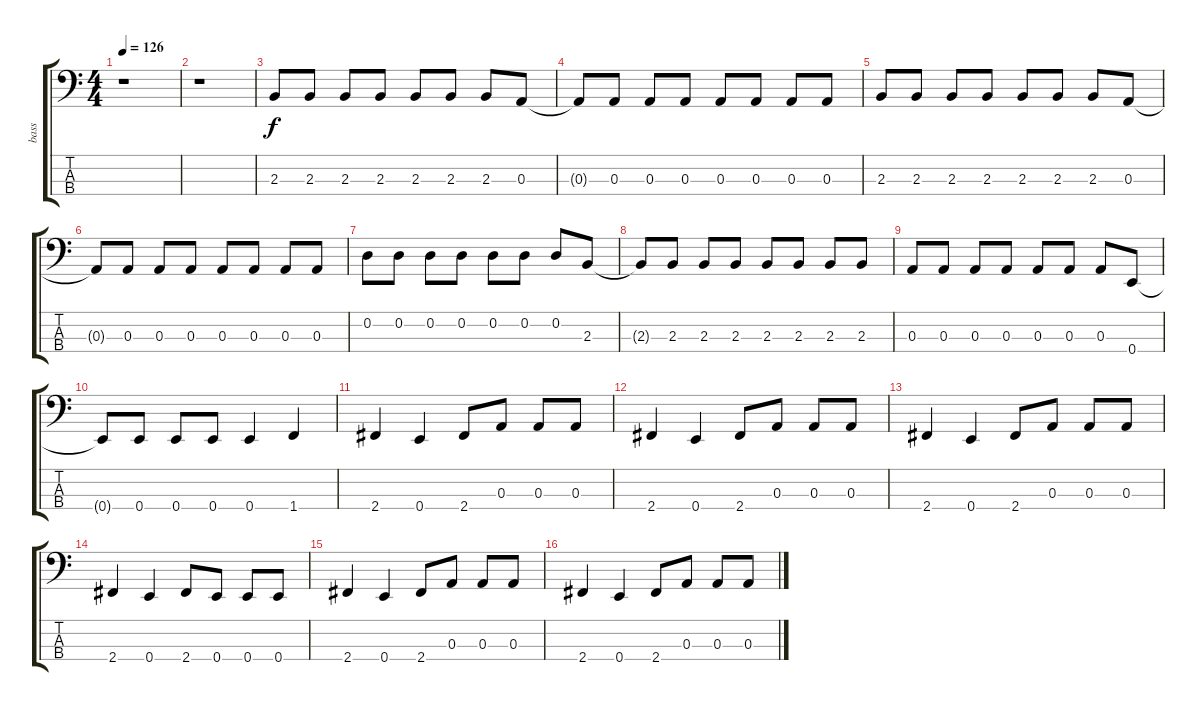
\track ("bass" "bass") {instrument electricbassfinger}
\staff {score tabs}
\tuning (G2 D2 A1 E1) {hide}
\ts (4 4)
\tempo 126
\clef f4
\ks c
r.1{dy f} |
r.1 |
2.3.8 2.3.8 2.3.8 2.3.8 2.3.8 2.3.8 2.3.8 0.3.8 |
0.3{t}.8 0.3.8 0.3.8 0.3.8 0.3.8 0.3.8 0.3.8 0.3.8 |
2.3.8 2.3.8 2.3.8 2.3.8 2.3.8 2.3.8 2.3.8 0.3.8 |
0.3{t}.8 0.3.8 0.3.8 0.3.8 0.3.8 0.3.8 0.3.8 0.3.8 |
0.2.8 0.2.8 0.2.8 0.2.8 0.2.8 0.2.8 0.2.8 2.3.8 |
2.3{t}.8 2.3.8 2.3.8 2.3.8 2.3.8 2.3.8 2.3.8 2.3.8 |
0.3.8 0.3.8 0.3.8 0.3.8 0.3.8 0.3.8 0.3.8 0.4.8 |
0.4{t}.8 0.4.8 0.4.8 0.4.8 0.4.4 1.4.4 |
2.4.4 0.4.4 2.4.8 0.3.8 0.3.8 0.3.8 |
2.4.4 0.4.4 2.4.8 0.3.8 0.3.8 0.3.8 |
2.4.4 0.4.4 2.4.8 0.3.8 0.3.8 0.3.8 |
2.4.4 0.4.4 2.4.8 0.4.8 0.4.8 0.4.8 |
2.4.4 0.4.4 2.4.8 0.3.8 0.3.8 0.3.8 |
2.4.4 0.4.4 2.4.8 0.3.8 0.3.8 0.3.8
